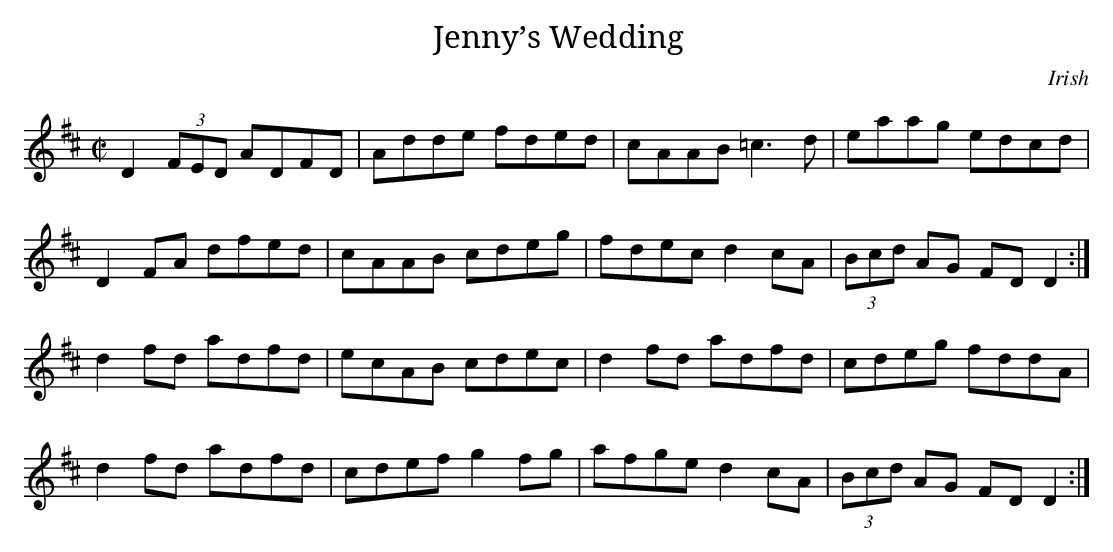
X:1
T:Jenny’s Wedding
M:C|
K:D
D2 (3FED ADFD | Adde fded | cAAB =c3 d | eaag edcd |
D2 FA dfed | cAAB cdeg | fdec d2 cA | (3Bcd AG FD D2 :|
d2 fd adfd | ecAB cdec | d2 fd adfd | cdeg fddA |
d2 fd adfd | cdef g2 fg | afge d2 cA | (3Bcd AG FD D2 :|
